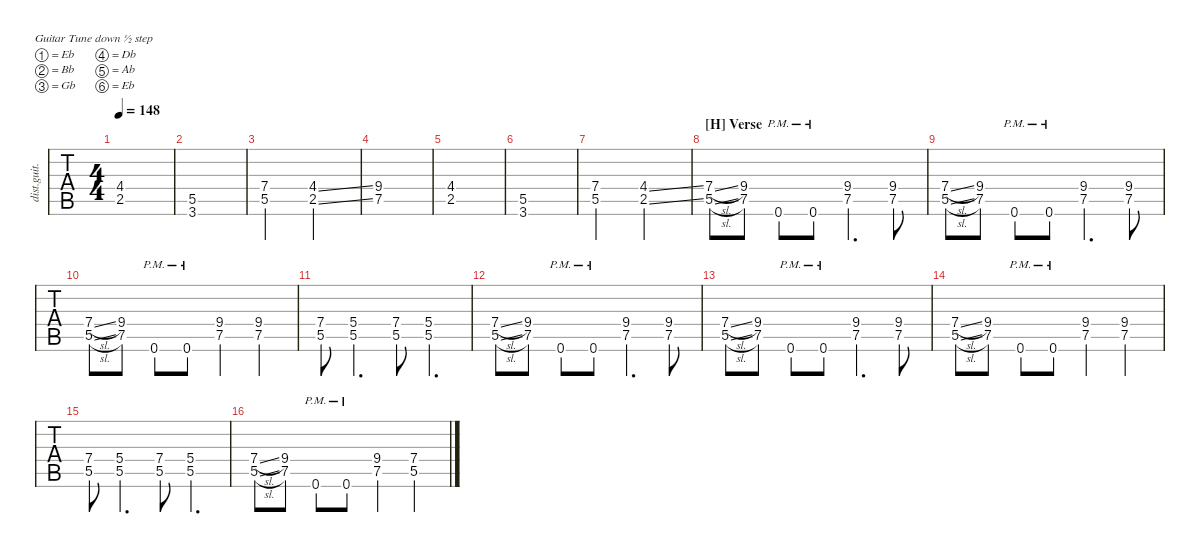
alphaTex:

\defaultSystemsLayout 4
\hideDynamics
\bracketExtendMode nobrackets
\otherSystemsTrackNameOrientation horizontal
\track ("Rhythm Guitar 2 (Kirk)" "dist.guit.") {multiBarRest instrument distortionguitar}
\staff {tabs}
\tuning (Eb4 Bb3 Gb3 Db3 Ab2 Eb2)
\ts (4 4)
\tempo 148
\clef g2
\ks eminor
(2.5{acc #} 4.4{acc forcenatural}).1{dy mf} |
(3.6{acc #} 5.5{acc #}).1 |
(5.5{acc #} 7.4{acc #}).2 (2.5{ss acc #} 4.4{ss acc forcenatural}).2 |
(7.5{acc #} 9.4{acc #}).1 |
(2.5{acc #} 4.4{acc forcenatural}).1 |
(3.6{acc #} 5.5{acc #}).1 |
(5.5{acc #} 7.4{acc #}).2 (2.5{ss acc #} 4.4{ss acc forcenatural}).2 |
\section ("H" "Verse")
(5.5{sl acc #} 7.4{sl acc #}).8 (7.5{acc #} 9.4{acc #}).8 0.6{pm acc #}.8 0.6{pm acc #}.8 (7.5{acc #} 9.4{acc #}).4{d} (9.4{acc #} 7.5{acc #}).8 |
(5.5{sl acc #} 7.4{sl acc #}).8 (7.5{acc #} 9.4{acc #}).8 0.6{pm acc #}.8 0.6{pm acc #}.8 (7.5{acc #} 9.4{acc #}).4{d} (9.4{acc #} 7.5{acc #}).8 |
(5.5{sl acc #} 7.4{sl acc #}).8 (7.5{acc #} 9.4{acc #}).8 0.6{pm acc #}.8 0.6{pm acc #}.8 (7.5{acc #} 9.4{acc #}).4 (9.4{acc #} 7.5{acc #}).4 |
(5.5{acc #} 7.4{acc #}).8 (5.5{acc #} 5.4{acc #}).4{d} (5.5{acc #} 7.4{acc #}).8 (5.5{acc #} 5.4{acc #}).4{d} |
(5.5{sl acc #} 7.4{sl acc #}).8 (7.5{acc #} 9.4{acc #}).8 0.6{pm acc #}.8 0.6{pm acc #}.8 (7.5{acc #} 9.4{acc #}).4{d} (9.4{acc #} 7.5{acc #}).8 |
(5.5{sl acc #} 7.4{sl acc #}).8 (7.5{acc #} 9.4{acc #}).8 0.6{pm acc #}.8 0.6{pm acc #}.8 (7.5{acc #} 9.4{acc #}).4{d} (9.4{acc #} 7.5{acc #}).8 |
(5.5{sl acc #} 7.4{sl acc #}).8 (7.5{acc #} 9.4{acc #}).8 0.6{pm acc #}.8 0.6{pm acc #}.8 (7.5{acc #} 9.4{acc #}).4 (9.4{acc #} 7.5{acc #}).4 |
(5.5{acc #} 7.4{acc #}).8 (5.5{acc #} 5.4{acc #}).4{d} (5.5{acc #} 7.4{acc #}).8 (5.5{acc #} 5.4{acc #}).4{d} |
(5.5{sl acc #} 7.4{sl acc #}).8 (7.5{acc #} 9.4{acc #}).8 0.6{pm acc #}.8 0.6{pm acc #}.8 (7.5{acc #} 9.4{acc #}).4 (7.4{acc #} 5.5{acc #}).4
